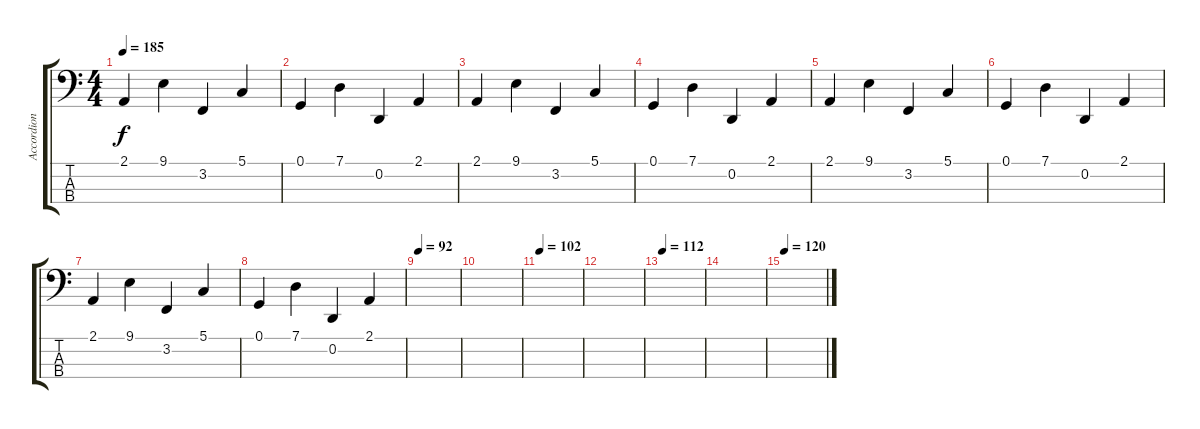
\track ("Accordion" "Accordion") {instrument accordion}
\staff {score tabs}
\tuning (G2 D2 A1 E1) {hide}
\ts (4 4)
\tempo 185
\clef f4
\ks c
2.1.4{dy f} 9.1.4 3.2.4 5.1.4 |
0.1.4 7.1.4 0.2.4 2.1.4 |
2.1.4 9.1.4 3.2.4 5.1.4 |
0.1.4 7.1.4 0.2.4 2.1.4 |
2.1.4 9.1.4 3.2.4 5.1.4 |
0.1.4 7.1.4 0.2.4 2.1.4 |
2.1.4 9.1.4 3.2.4 5.1.4 |
0.1.4 7.1.4 0.2.4 2.1.4 |
\tempo 92
|
|
\tempo 102
|
|
\tempo 112
|
|
\tempo 120
